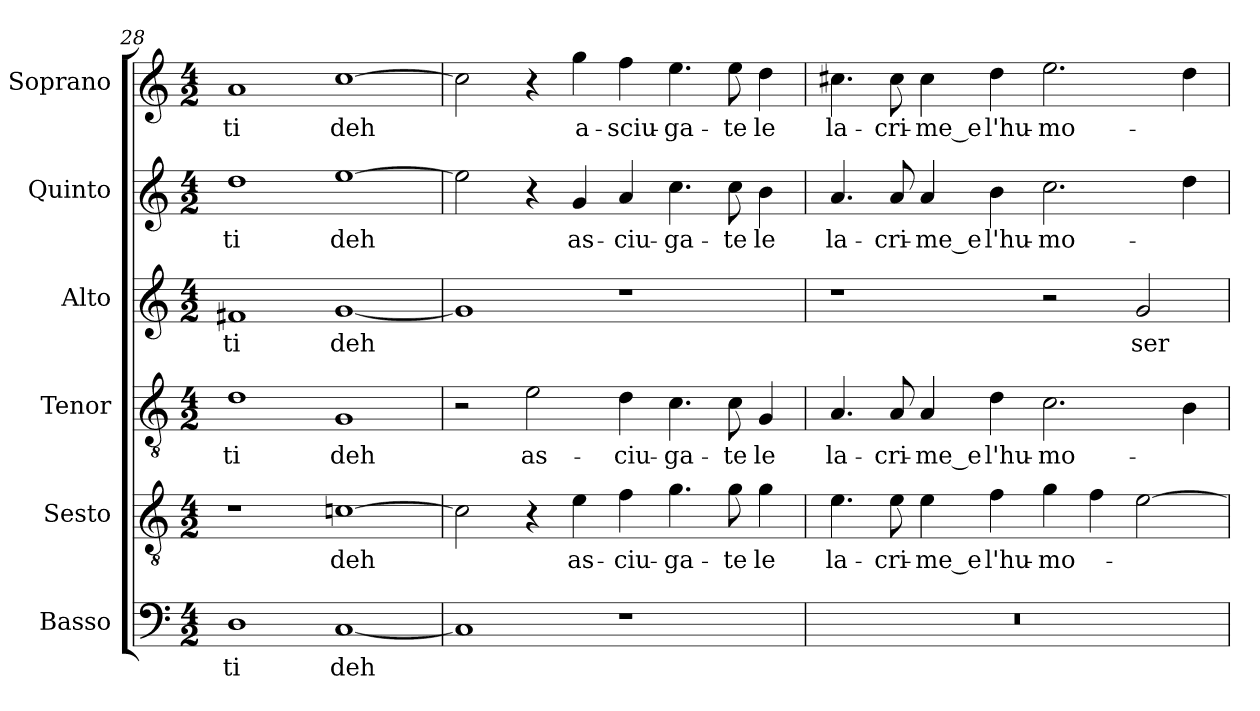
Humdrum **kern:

**kern	**text	**kern	**text	**kern	**text	**kern	**text	**kern	**text	**kern	**text
*part6	*part6	*part5	*part5	*part4	*part4	*part3	*part3	*part2	*part2	*part1	*part1
*staff6	*staff6	*staff5	*staff5	*staff4	*staff4	*staff3	*staff3	*staff2	*staff2	*staff1	*staff1
*I"Basso	*	*I"Sesto	*	*I"Tenor	*	*I"Alto	*	*I"Quinto	*	*I"Soprano	*
*	*	*I'T.	*	*I'T.	*	*I'A.	*	*	*	*I'Sop.	*
*clefF4	*	*clefGv2	*	*clefGv2	*	*clefG2	*	*clefG2	*	*clefG2	*
*	*	*ITrd7c12	*	*ITrd7c12	*	*	*	*	*	*	*
*k[]	*	*k[]	*	*k[]	*	*k[]	*	*k[]	*	*k[]	*
*C:	*	*C:	*	*C:	*	*C:	*	*C:	*	*C:	*
*M4/2	*	*M4/2	*	*M4/2	*	*M4/2	*	*M4/2	*	*M4/2	*
=28	=28	=28	=28	=28	=28	=28	=28	=28	=28	=28	=28
!	!LO:LY:b:color=#000000	!	!	!	!	!	!	!	!	!	!
!	!	!	!	!	!LO:LY:b:color=#000000	!	!	!	!	!	!
!	!	!	!	!	!	!	!LO:LY:b:color=#000000	!	!	!	!
!	!	!	!	!	!	!	!	!	!LO:LY:b:color=#000000	!	!
!	!	!	!	!	!	!	!	!	!	!	!LO:LY:b:color=#000000
1Di	-ti	1r	.	1Di	-ti	1f#Xi	-ti	1ddi	-ti	1ai	-ti
!	!LO:LY:b:color=#000000	!	!	!	!	!	!	!	!	!	!
!	!	!	!LO:LY:b:color=#000000	!	!	!	!	!	!	!	!
!	!	!	!	!	!LO:LY:b:color=#000000	!	!	!	!	!	!
!	!	!	!	!	!	!	!LO:LY:b:color=#000000	!	!	!	!
!	!	!	!	!	!	!	!	!	!LO:LY:b:color=#000000	!	!
!	!	!	!	!	!	!	!	!	!	!	!LO:LY:b:color=#000000
[1Ci	deh	[1Cni	deh	1GGi	deh	[1gi	deh	[1eei	deh	[1cci	deh
=29	=29	=29	=29	=29	=29	=29	=29	=29	=29	=29	=29
1Ci]	.	2Ci\]	.	2r	.	1gi]	.	2eei\]	.	2cci\]	.
!	!	!	!	!	!LO:LY:b:color=#000000	!	!	!	!	!	!
.	.	4r	.	2Ei\	as-	.	.	4r	.	4r	.
!	!	!	!LO:LY:b:color=#000000	!	!	!	!	!	!	!	!
!	!	!	!	!	!	!	!	!	!LO:LY:b:color=#000000	!	!
!	!	!	!	!	!	!	!	!	!	!	!LO:LY:b:color=#000000
.	.	4Ei\	as-	.	.	.	.	4gi/	as-	4ggi\	a-
!	!	!	!LO:LY:b:color=#000000	!	!	!	!	!	!	!	!
!	!	!	!	!	!LO:LY:b:color=#000000	!	!	!	!	!	!
!	!	!	!	!	!	!	!	!	!LO:LY:b:color=#000000	!	!
!	!	!	!	!	!	!	!	!	!	!	!LO:LY:b:color=#000000
1r	.	4Fi\	-ciu-	4Di\	-ciu-	1r	.	4ai/	-ciu-	4ffi\	-sciu-
!	!	!	!LO:LY:b:color=#000000	!	!	!	!	!	!	!	!
!	!	!	!	!	!LO:LY:b:color=#000000	!	!	!	!	!	!
!	!	!	!	!	!	!	!	!	!LO:LY:b:color=#000000	!	!
!	!	!	!	!	!	!	!	!	!	!	!LO:LY:b:color=#000000
.	.	4.Gi\	-ga-	4.Ci\	-ga-	.	.	4.cci\	-ga-	4.eei\	-ga-
!	!	!	!LO:LY:b:color=#000000	!	!	!	!	!	!	!	!
!	!	!	!	!	!LO:LY:b:color=#000000	!	!	!	!	!	!
!	!	!	!	!	!	!	!	!	!LO:LY:b:color=#000000	!	!
!	!	!	!	!	!	!	!	!	!	!	!LO:LY:b:color=#000000
.	.	8Gi\	-te	8Ci\	-te	.	.	8cci\	-te	8eei\	-te
!	!	!	!LO:LY:b:color=#000000	!	!	!	!	!	!	!	!
!	!	!	!	!	!LO:LY:b:color=#000000	!	!	!	!	!	!
!	!	!	!	!	!	!	!	!	!LO:LY:b:color=#000000	!	!
!	!	!	!	!	!	!	!	!	!	!	!LO:LY:b:color=#000000
.	.	4Gi\	le	4GGi/	le	.	.	4bi\	le	4ddi\	le
=30	=30	=30	=30	=30	=30	=30	=30	=30	=30	=30	=30
!LO:N:vis=1	!	!	!	!	!	!	!	!	!	!	!
!	!	!	!LO:LY:b:color=#000000	!	!	!	!	!	!	!	!
!	!	!	!	!	!LO:LY:b:color=#000000	!	!	!	!	!	!
!	!	!	!	!	!	!	!	!	!LO:LY:b:color=#000000	!	!
!	!	!	!	!	!	!	!	!	!	!	!LO:LY:b:color=#000000
0r	.	4.Ei\	la-	4.AAi/	la-	1r	.	4.ai/	la-	4.cc#Xi\	la-
!	!	!	!LO:LY:b:color=#000000	!	!	!	!	!	!	!	!
!	!	!	!	!	!LO:LY:b:color=#000000	!	!	!	!	!	!
!	!	!	!	!	!	!	!	!	!LO:LY:b:color=#000000	!	!
!	!	!	!	!	!	!	!	!	!	!	!LO:LY:b:color=#000000
.	.	8Ei\	-cri-	8AAi/	-cri-	.	.	8ai/	-cri-	8cc#i\	-cri-
!	!	!	!LO:LY:b:color=#000000	!	!	!	!	!	!	!	!
!	!	!	!	!	!LO:LY:b:color=#000000	!	!	!	!	!	!
!	!	!	!	!	!	!	!	!	!LO:LY:b:color=#000000	!	!
!	!	!	!	!	!	!	!	!	!	!	!LO:LY:b:color=#000000
.	.	4Ei\	-me_e	4AAi/	-me_e	.	.	4ai/	-me_e	4cc#i\	-me_e
!	!	!	!LO:LY:b:color=#000000	!	!	!	!	!	!	!	!
!	!	!	!	!	!LO:LY:b:color=#000000	!	!	!	!	!	!
!	!	!	!	!	!	!	!	!	!LO:LY:b:color=#000000	!	!
!	!	!	!	!	!	!	!	!	!	!	!LO:LY:b:color=#000000
.	.	4Fi\	l'hu-	4Di\	l'hu-	.	.	4bi\	l'hu-	4ddi\	l'hu-
!	!	!	!LO:LY:b:color=#000000	!	!	!	!	!	!	!	!
!	!	!	!	!	!LO:LY:b:color=#000000	!	!	!	!	!	!
!	!	!	!	!	!	!	!	!	!LO:LY:b:color=#000000	!	!
!	!	!	!	!	!	!	!	!	!	!	!LO:LY:b:color=#000000
.	.	4Gi\	-mo-	2.Ci\	-mo-	2r	.	2.cci\	-mo-	2.eei\	-mo-
.	.	4Fi\	.	.	.	.	.	.	.	.	.
!	!	!	!	!	!	!	!LO:LY:b:color=#000000	!	!	!	!
.	.	[2Ei\	.	.	.	2gi/	ser-	.	.	.	.
.	.	.	.	4BBi\	.	.	.	4ddi\	.	4ddi\	.
=	=	=	=	=	=	=	=	=	=	=	=
*-	*-	*-	*-	*-	*-	*-	*-	*-	*-	*-	*-
